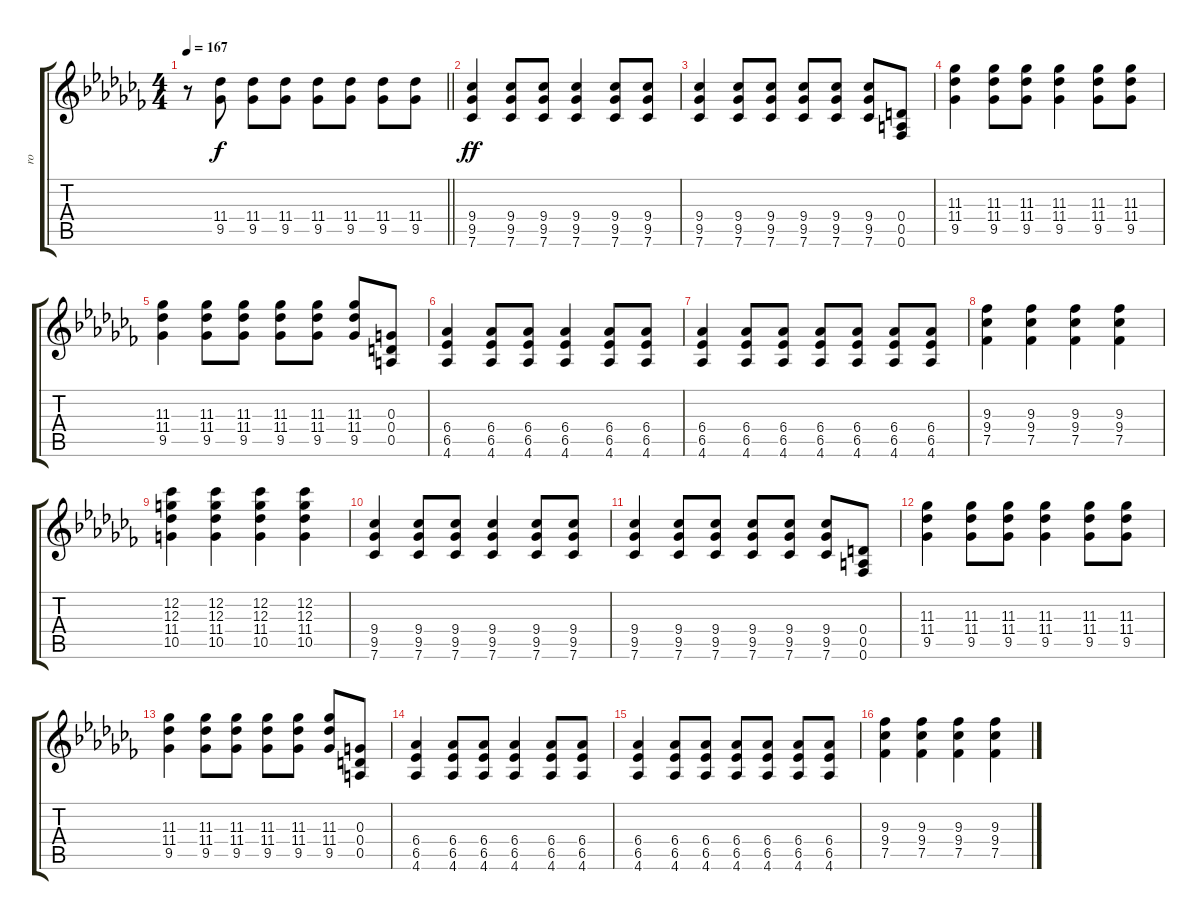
\track ("ro" "ro") {instrument distortionguitar}
\staff {score tabs}
\tuning (E4 B3 G3 D3 A2 E2) {hide}
\ts (4 4)
\tempo 167
\clef g2
\barLineRight lightlight
\ks abminor
r.8{dy f} (11.4 9.5).8 (11.4 9.5).8 (11.4 9.5).8 (11.4 9.5).8 (11.4 9.5).8 (11.4 9.5).8 (11.4 9.5).8 |
(9.4 9.5 7.6).4{dy ff} (9.4 9.5 7.6).8 (9.4 9.5 7.6).8 (9.4 9.5 7.6).4 (9.4 9.5 7.6).8 (9.4 9.5 7.6).8 |
(9.4 9.5 7.6).4 (9.4 9.5 7.6).8 (9.4 9.5 7.6).8 (9.4 9.5 7.6).8 (9.4 9.5 7.6).8 (9.4 9.5 7.6).8 (0.4 0.5 0.6).8 |
(11.3 11.4 9.5).4 (11.3 11.4 9.5).8 (11.3 11.4 9.5).8 (11.3 11.4 9.5).4 (11.3 11.4 9.5).8 (11.3 11.4 9.5).8 |
(11.3 11.4 9.5).4 (11.3 11.4 9.5).8 (11.3 11.4 9.5).8 (11.3 11.4 9.5).8 (11.3 11.4 9.5).8 (11.3 11.4 9.5).8 (0.3 0.4 0.5).8 |
(6.4 6.5 4.6).4 (6.4 6.5 4.6).8 (6.4 6.5 4.6).8 (6.4 6.5 4.6).4 (6.4 6.5 4.6).8 (6.4 6.5 4.6).8 |
(6.4 6.5 4.6).4 (6.4 6.5 4.6).8 (6.4 6.5 4.6).8 (6.4 6.5 4.6).8 (6.4 6.5 4.6).8 (6.4 6.5 4.6).8 (6.4 6.5 4.6).8 |
(9.3 9.4 7.5).4 (9.3 9.4 7.5).4 (9.3 9.4 7.5).4 (9.3 9.4 7.5).4 |
(12.2 12.3 11.4 10.5).4 (12.2 12.3 11.4 10.5).4 (12.2 12.3 11.4 10.5).4 (12.2 12.3 11.4 10.5).4 |
(9.4 9.5 7.6).4 (9.4 9.5 7.6).8 (9.4 9.5 7.6).8 (9.4 9.5 7.6).4 (9.4 9.5 7.6).8 (9.4 9.5 7.6).8 |
(9.4 9.5 7.6).4 (9.4 9.5 7.6).8 (9.4 9.5 7.6).8 (9.4 9.5 7.6).8 (9.4 9.5 7.6).8 (9.4 9.5 7.6).8 (0.4 0.5 0.6).8 |
(11.3 11.4 9.5).4 (11.3 11.4 9.5).8 (11.3 11.4 9.5).8 (11.3 11.4 9.5).4 (11.3 11.4 9.5).8 (11.3 11.4 9.5).8 |
(11.3 11.4 9.5).4 (11.3 11.4 9.5).8 (11.3 11.4 9.5).8 (11.3 11.4 9.5).8 (11.3 11.4 9.5).8 (11.3 11.4 9.5).8 (0.3 0.4 0.5).8 |
(6.4 6.5 4.6).4 (6.4 6.5 4.6).8 (6.4 6.5 4.6).8 (6.4 6.5 4.6).4 (6.4 6.5 4.6).8 (6.4 6.5 4.6).8 |
(6.4 6.5 4.6).4 (6.4 6.5 4.6).8 (6.4 6.5 4.6).8 (6.4 6.5 4.6).8 (6.4 6.5 4.6).8 (6.4 6.5 4.6).8 (6.4 6.5 4.6).8 |
(9.3 9.4 7.5).4 (9.3 9.4 7.5).4 (9.3 9.4 7.5).4 (9.3 9.4 7.5).4
